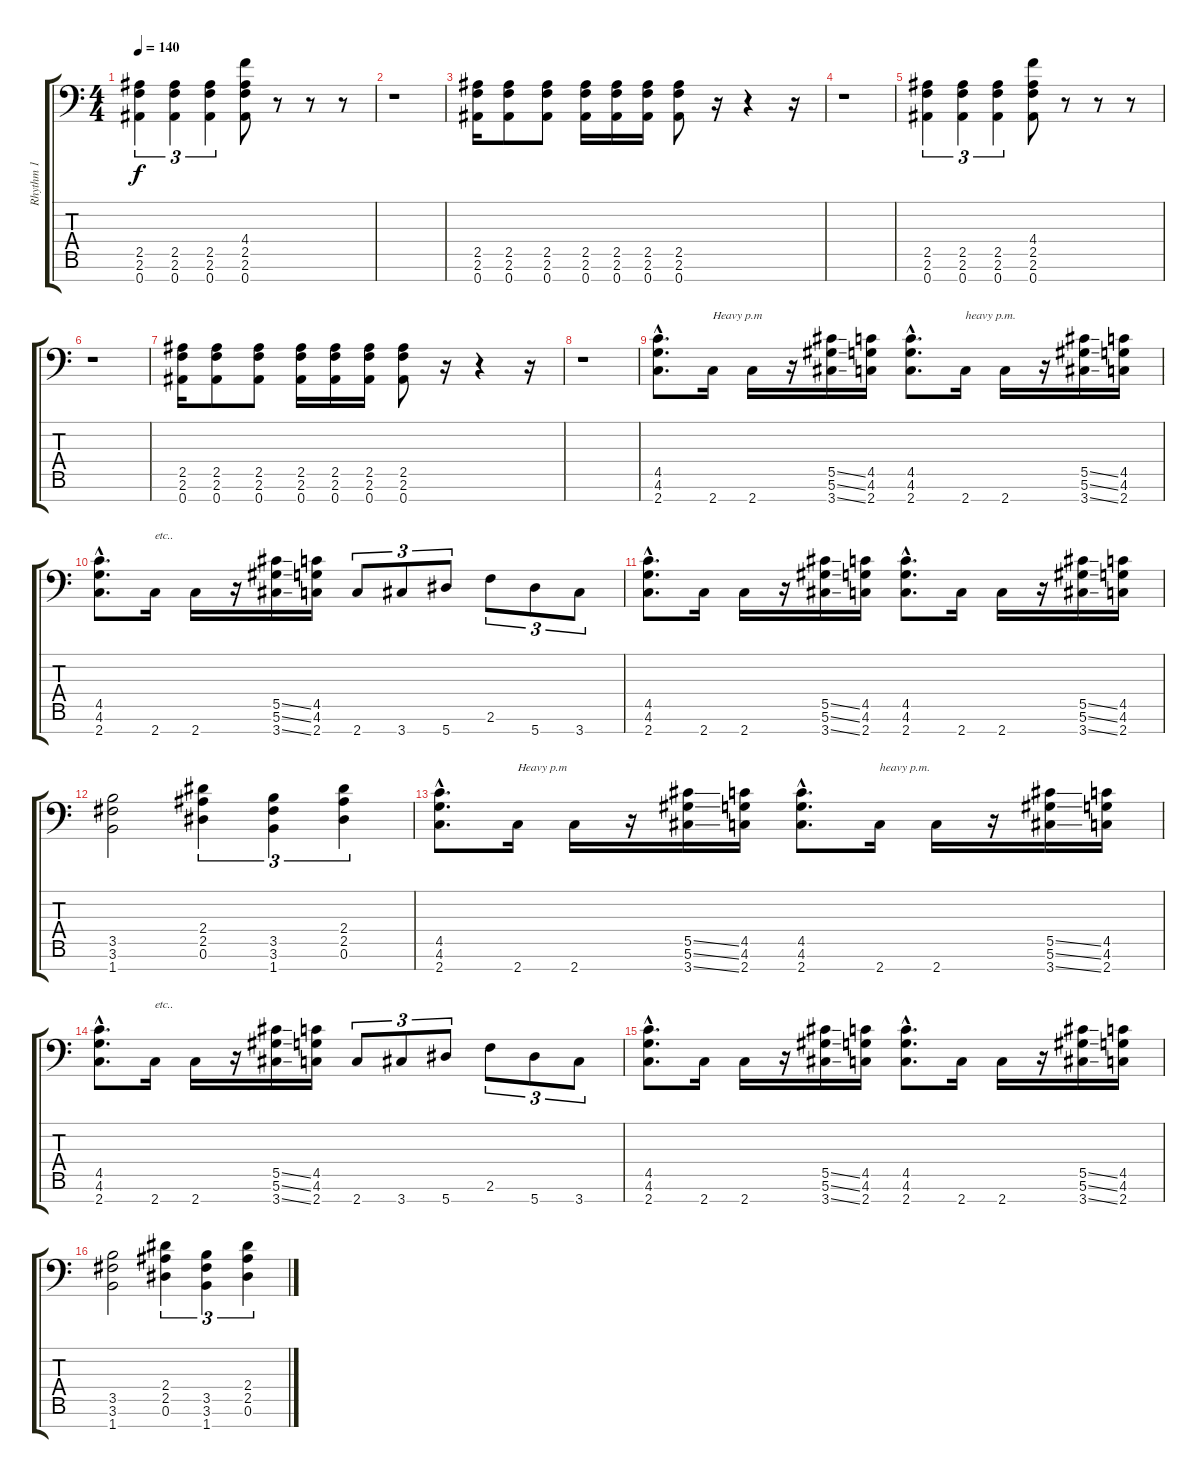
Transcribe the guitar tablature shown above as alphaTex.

\track ("Rhythm 1" "Rhythm 1") {instrument overdrivenguitar}
\staff {score tabs}
\tuning (Eb4 Bb3 Gb3 Db3 Ab2 Eb2 Bb1) {hide}
\ts (4 4)
\tempo 140
\clef f4
\ks c
(2.5 2.6 0.7).4{tu (3 2) dy f} (2.5 2.6 0.7).4{tu (3 2)} (2.5 2.6 0.7).4{tu (3 2)} (4.4 2.5 2.6 0.7).8 r.8 r.8 r.8 |
r.1 |
(2.5 2.6 0.7).16 (2.5 2.6 0.7).8 (2.5 2.6 0.7).8 (2.5 2.6 0.7).16 (2.5 2.6 0.7).16 (2.5 2.6 0.7).16 (2.5 2.6 0.7).8 r.16 r.4 r.16 |
r.1 |
(2.5 2.6 0.7).4{tu (3 2)} (2.5 2.6 0.7).4{tu (3 2)} (2.5 2.6 0.7).4{tu (3 2)} (4.4 2.5 2.6 0.7).8 r.8 r.8 r.8 |
r.1 |
(2.5 2.6 0.7).16 (2.5 2.6 0.7).8 (2.5 2.6 0.7).8 (2.5 2.6 0.7).16 (2.5 2.6 0.7).16 (2.5 2.6 0.7).16 (2.5 2.6 0.7).8 r.16 r.4 r.16 |
r.1 |
(4.5{hac} 4.6{hac} 2.7{hac}).8{d} 2.7.16{txt "Heavy p.m"} 2.7.16 r.16 (5.5{ss} 5.6{ss} 3.7{ss}).16 (4.5 4.6 2.7).16 (4.5{hac} 4.6{hac} 2.7{hac}).8{d} 2.7.16{txt "heavy p.m."} 2.7.16 r.16 (5.5{ss} 5.6{ss} 3.7{ss}).16 (4.5 4.6 2.7).16 |
(4.5{hac} 4.6{hac} 2.7{hac}).8{d} 2.7.16{txt "etc.."} 2.7.16 r.16 (5.5{ss} 5.6{ss} 3.7{ss}).16 (4.5 4.6 2.7).16 2.7.8{tu (3 2)} 3.7.8{tu (3 2)} 5.7.8{tu (3 2)} 2.6.8{tu (3 2)} 5.7.8{tu (3 2)} 3.7.8{tu (3 2)} |
(4.5{hac} 4.6{hac} 2.7{hac}).8{d} 2.7.16 2.7.16 r.16 (5.5{ss} 5.6{ss} 3.7{ss}).16 (4.5 4.6 2.7).16 (4.5{hac} 4.6{hac} 2.7{hac}).8{d} 2.7.16 2.7.16 r.16 (5.5{ss} 5.6{ss} 3.7{ss}).16 (4.5 4.6 2.7).16 |
(3.5 3.6 1.7).2 (2.4 2.5 0.6).4{tu (3 2)} (3.5 3.6 1.7).4{tu (3 2)} (2.4 2.5 0.6).4{tu (3 2)} |
(4.5{hac} 4.6{hac} 2.7{hac}).8{d} 2.7.16{txt "Heavy p.m"} 2.7.16 r.16 (5.5{ss} 5.6{ss} 3.7{ss}).16 (4.5 4.6 2.7).16 (4.5{hac} 4.6{hac} 2.7{hac}).8{d} 2.7.16{txt "heavy p.m."} 2.7.16 r.16 (5.5{ss} 5.6{ss} 3.7{ss}).16 (4.5 4.6 2.7).16 |
(4.5{hac} 4.6{hac} 2.7{hac}).8{d} 2.7.16{txt "etc.."} 2.7.16 r.16 (5.5{ss} 5.6{ss} 3.7{ss}).16 (4.5 4.6 2.7).16 2.7.8{tu (3 2)} 3.7.8{tu (3 2)} 5.7.8{tu (3 2)} 2.6.8{tu (3 2)} 5.7.8{tu (3 2)} 3.7.8{tu (3 2)} |
(4.5{hac} 4.6{hac} 2.7{hac}).8{d} 2.7.16 2.7.16 r.16 (5.5{ss} 5.6{ss} 3.7{ss}).16 (4.5 4.6 2.7).16 (4.5{hac} 4.6{hac} 2.7{hac}).8{d} 2.7.16 2.7.16 r.16 (5.5{ss} 5.6{ss} 3.7{ss}).16 (4.5 4.6 2.7).16 |
(3.5 3.6 1.7).2 (2.4 2.5 0.6).4{tu (3 2)} (3.5 3.6 1.7).4{tu (3 2)} (2.4 2.5 0.6).4{tu (3 2)}
